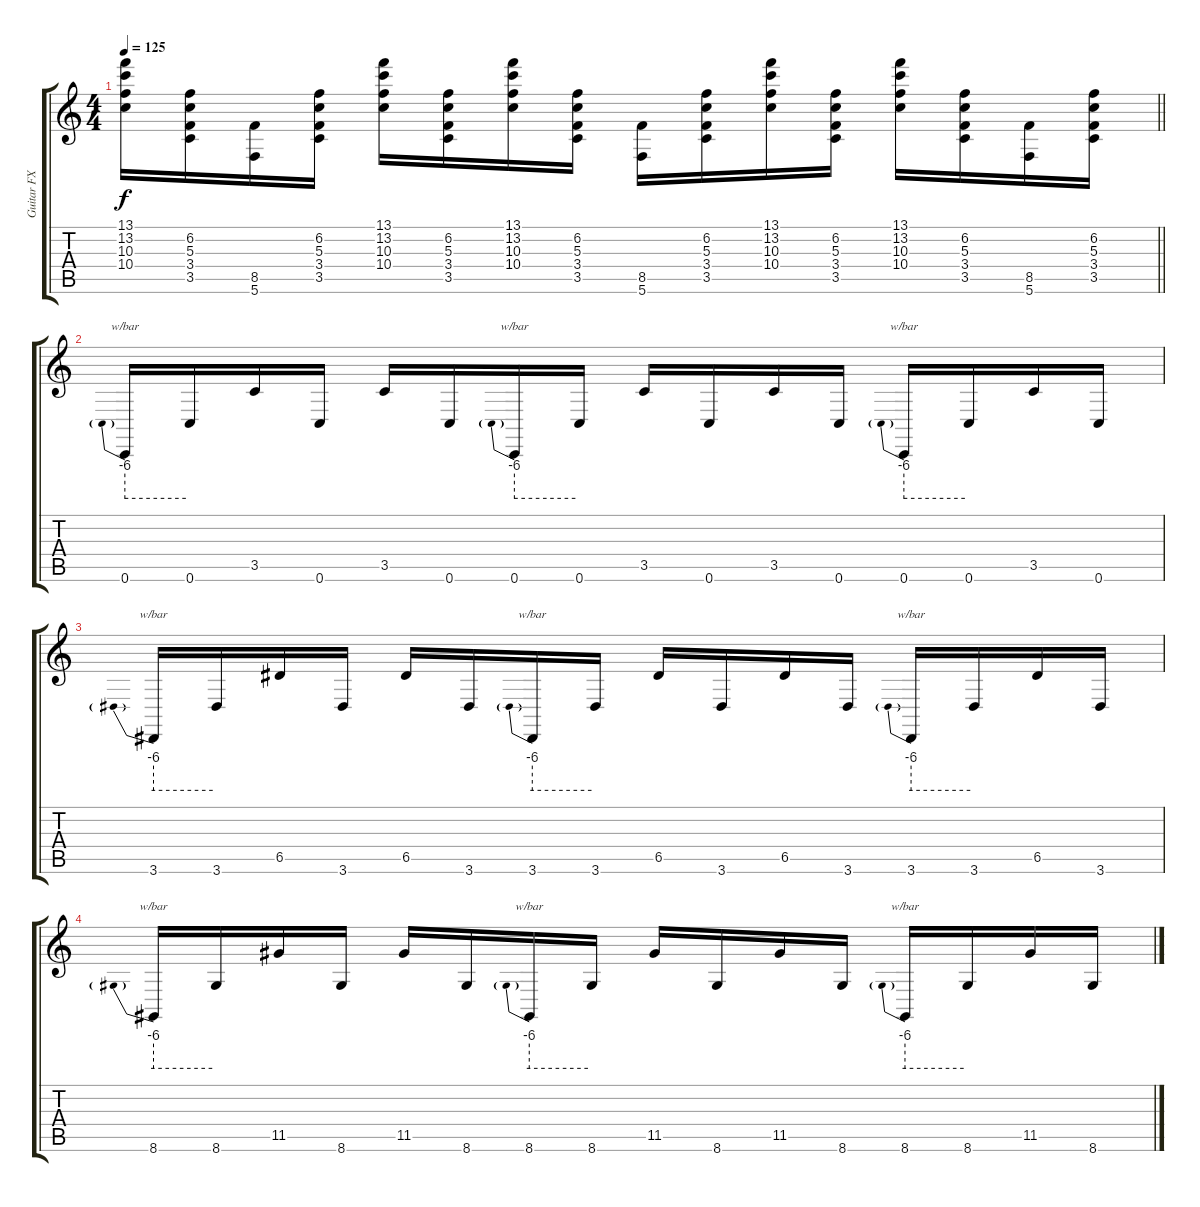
\track ("Guitar FX" "Guitar FX") {instrument distortionguitar}
\staff {score tabs}
\tuning (E4 B3 G3 D3 A2 C2) {hide}
\ts (4 4)
\tempo 125
\clef g2
\barLineRight lightlight
\ks c
(13.1 13.2 10.3 10.4).16{dy f} (6.2 5.3 3.4 3.5).16 (8.5 5.6).16 (6.2 5.3 3.4 3.5).16 (13.1 13.2 10.3 10.4).16 (6.2 5.3 3.4 3.5).16 (13.1 13.2 10.3 10.4).16 (6.2 5.3 3.4 3.5).16 (8.5 5.6).16 (6.2 5.3 3.4 3.5).16 (13.1 13.2 10.3 10.4).16 (6.2 5.3 3.4 3.5).16 (13.1 13.2 10.3 10.4).16 (6.2 5.3 3.4 3.5).16 (8.5 5.6).16 (6.2 5.3 3.4 3.5).16 |
0.6.16{tbe (predive default 0 -24 60 -24) volume 10} 0.6.16 3.5.16 0.6.16 3.5.16 0.6.16 0.6.16{tbe (predive default 0 -24 60 -24)} 0.6.16 3.5.16 0.6.16 3.5.16 0.6.16 0.6.16{tbe (predive default 0 -24 60 -24)} 0.6.16 3.5.16 0.6.16 |
3.6.16{tbe (predive default 0 -24 60 -24)} 3.6.16 6.5.16 3.6.16 6.5.16 3.6.16 3.6.16{tbe (predive default 0 -24 60 -24)} 3.6.16 6.5.16 3.6.16 6.5.16 3.6.16 3.6.16{tbe (predive default 0 -24 60 -24)} 3.6.16 6.5.16 3.6.16 |
8.6.16{tbe (predive default 0 -24 60 -24)} 8.6.16 11.5.16 8.6.16 11.5.16 8.6.16 8.6.16{tbe (predive default 0 -24 60 -24)} 8.6.16 11.5.16 8.6.16 11.5.16 8.6.16 8.6.16{tbe (predive default 0 -24 60 -24)} 8.6.16 11.5.16 8.6.16
